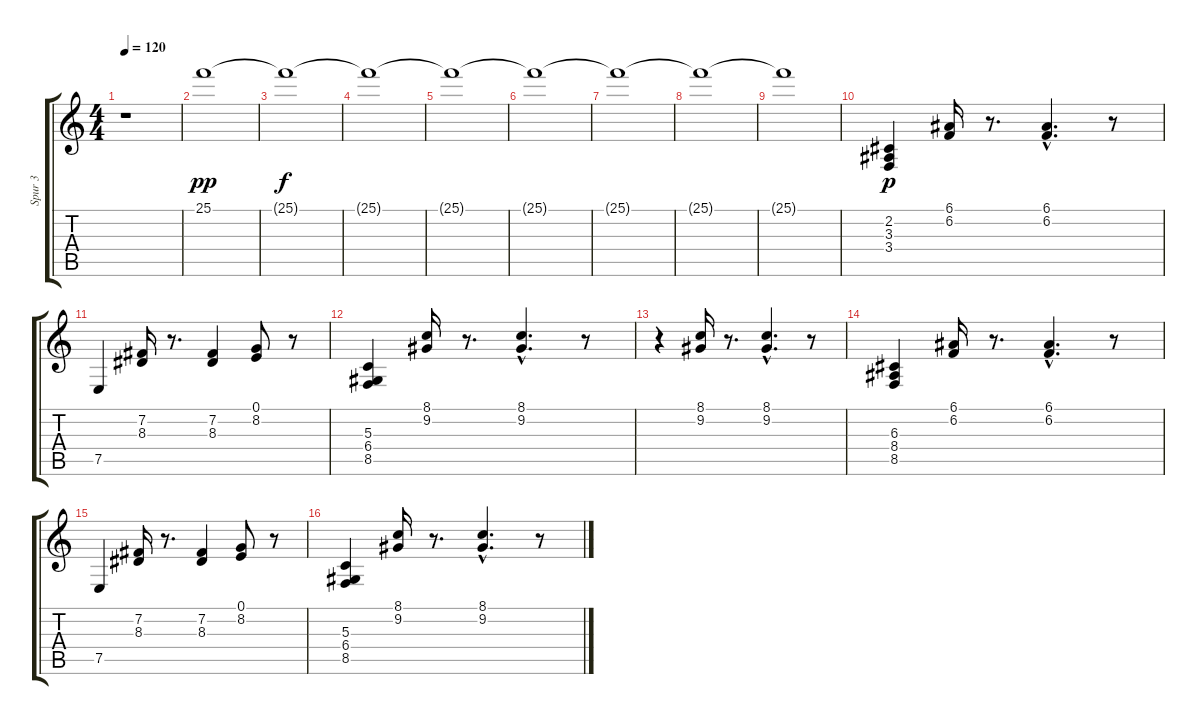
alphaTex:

\track ("Spur 3" "Spur 3") {instrument stringensemble2}
\staff {score tabs}
\tuning (E4 B3 G3 D3 A2 E2) {hide}
\ts (4 4)
\tempo 120
\clef g2
\ks c
r.1{dy pp} |
25.1.1 |
25.1{t}.1{dy f} |
25.1{t}.1 |
25.1{t}.1 |
25.1{t}.1 |
25.1{t}.1 |
25.1{t}.1 |
25.1{t}.1 |
(2.2 3.3 3.4).4{dy p} (6.1 6.2).16 r.8{d} (6.1{hac} 6.2{hac}).4{d} r.8 |
7.5.4 (7.2 8.3).16 r.8{d} (7.2 8.3).4 (0.1 8.2).8 r.8 |
(5.3 6.4 8.5).4 (8.1 9.2).16 r.8{d} (8.1{hac} 9.2{hac}).4{d} r.8 |
r.4 (8.1 9.2).16 r.8{d} (8.1{hac} 9.2{hac}).4{d} r.8 |
(6.3 8.4 8.5).4 (6.1 6.2).16 r.8{d} (6.1{hac} 6.2{hac}).4{d} r.8 |
7.5.4 (7.2 8.3).16 r.8{d} (7.2 8.3).4 (0.1 8.2).8 r.8 |
(5.3 6.4 8.5).4 (8.1 9.2).16 r.8{d} (8.1{hac} 9.2{hac}).4{d} r.8
